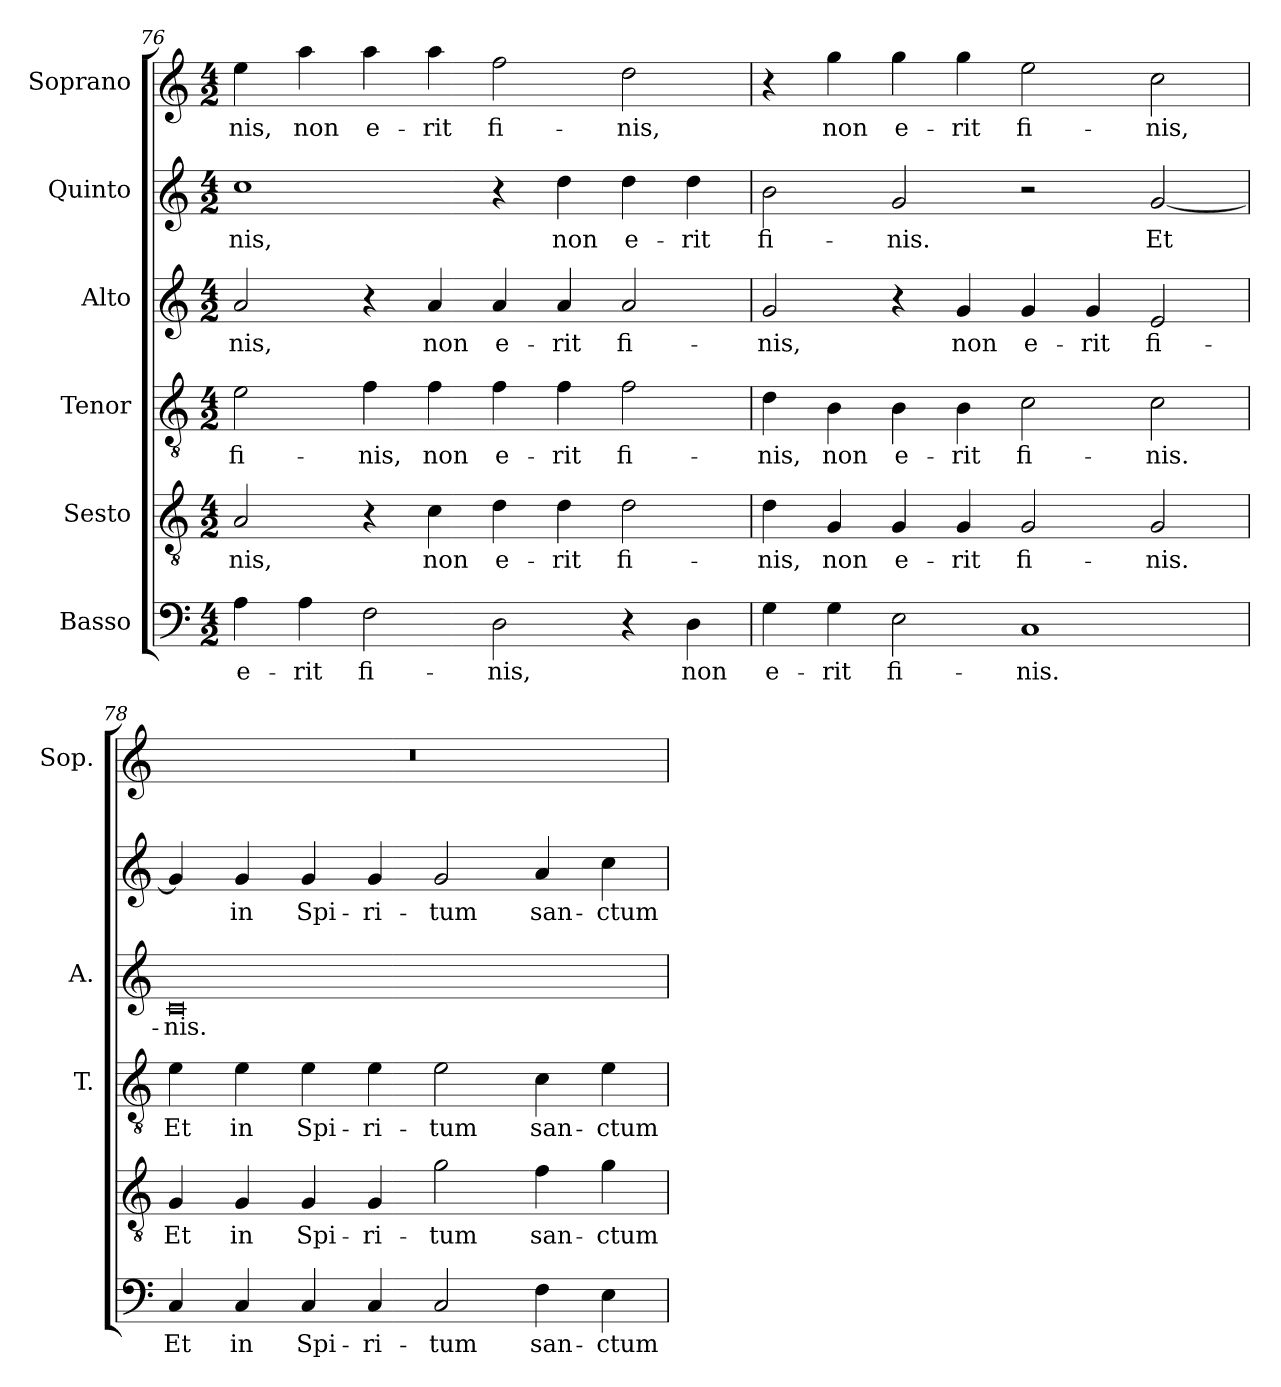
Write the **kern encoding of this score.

**kern	**text	**kern	**text	**kern	**text	**kern	**text	**kern	**text	**kern	**text
*part6	*part6	*part5	*part5	*part4	*part4	*part3	*part3	*part2	*part2	*part1	*part1
*staff6	*staff6	*staff5	*staff5	*staff4	*staff4	*staff3	*staff3	*staff2	*staff2	*staff1	*staff1
*I"Basso	*	*I"Sesto	*	*I"Tenor	*	*I"Alto	*	*I"Quinto	*	*I"Soprano	*
*	*	*	*	*I'T.	*	*I'A.	*	*	*	*I'Sop.	*
*clefF4	*	*clefGv2	*	*clefGv2	*	*clefG2	*	*clefG2	*	*clefG2	*
*	*	*ITrd7c12	*	*ITrd7c12	*	*	*	*	*	*	*
*k[]	*	*k[]	*	*k[]	*	*k[]	*	*k[]	*	*k[]	*
*C:	*	*C:	*	*C:	*	*C:	*	*C:	*	*C:	*
*M4/2	*	*M4/2	*	*M4/2	*	*M4/2	*	*M4/2	*	*M4/2	*
=76	=76	=76	=76	=76	=76	=76	=76	=76	=76	=76	=76
!	!LO:LY:b:color=#000000	!	!	!	!	!	!	!	!	!	!
!	!	!	!LO:LY:b:color=#000000	!	!	!	!	!	!	!	!
!	!	!	!	!	!LO:LY:b:color=#000000	!	!	!	!	!	!
!	!	!	!	!	!	!	!LO:LY:b:color=#000000	!	!	!	!
!	!	!	!	!	!	!	!	!	!LO:LY:b:color=#000000	!	!
!	!	!	!	!	!	!	!	!	!	!	!LO:LY:b:color=#000000
4Ai\	e-	2AAi/	-nis,	2Ei\	fi-	2ai/	-nis,	1cci	-nis,	4eei\	-nis,
!	!LO:LY:b:color=#000000	!	!	!	!	!	!	!	!	!	!
!	!	!	!	!	!	!	!	!	!	!	!LO:LY:b:color=#000000
4Ai\	-rit	.	.	.	.	.	.	.	.	4aai\	non
!	!LO:LY:b:color=#000000	!	!	!	!	!	!	!	!	!	!
!	!	!	!	!	!LO:LY:b:color=#000000	!	!	!	!	!	!
!	!	!	!	!	!	!	!	!	!	!	!LO:LY:b:color=#000000
2Fi\	fi-	4r	.	4Fi\	-nis,	4r	.	.	.	4aai\	e-
!	!	!	!LO:LY:b:color=#000000	!	!	!	!	!	!	!	!
!	!	!	!	!	!LO:LY:b:color=#000000	!	!	!	!	!	!
!	!	!	!	!	!	!	!LO:LY:b:color=#000000	!	!	!	!
!	!	!	!	!	!	!	!	!	!	!	!LO:LY:b:color=#000000
.	.	4Ci\	non	4Fi\	non	4ai/	non	.	.	4aai\	-rit
!	!LO:LY:b:color=#000000	!	!	!	!	!	!	!	!	!	!
!	!	!	!LO:LY:b:color=#000000	!	!	!	!	!	!	!	!
!	!	!	!	!	!LO:LY:b:color=#000000	!	!	!	!	!	!
!	!	!	!	!	!	!	!LO:LY:b:color=#000000	!	!	!	!
!	!	!	!	!	!	!	!	!	!	!	!LO:LY:b:color=#000000
2Di\	-nis,	4Di\	e-	4Fi\	e-	4ai/	e-	4r	.	2ffi\	fi-
!	!	!	!LO:LY:b:color=#000000	!	!	!	!	!	!	!	!
!	!	!	!	!	!LO:LY:b:color=#000000	!	!	!	!	!	!
!	!	!	!	!	!	!	!LO:LY:b:color=#000000	!	!	!	!
!	!	!	!	!	!	!	!	!	!LO:LY:b:color=#000000	!	!
.	.	4Di\	-rit	4Fi\	-rit	4ai/	-rit	4ddi\	non	.	.
!	!	!	!LO:LY:b:color=#000000	!	!	!	!	!	!	!	!
!	!	!	!	!	!LO:LY:b:color=#000000	!	!	!	!	!	!
!	!	!	!	!	!	!	!LO:LY:b:color=#000000	!	!	!	!
!	!	!	!	!	!	!	!	!	!LO:LY:b:color=#000000	!	!
!	!	!	!	!	!	!	!	!	!	!	!LO:LY:b:color=#000000
4r	.	2Di\	fi-	2Fi\	fi-	2ai/	fi-	4ddi\	e-	2ddi\	-nis,
!	!LO:LY:b:color=#000000	!	!	!	!	!	!	!	!	!	!
!	!	!	!	!	!	!	!	!	!LO:LY:b:color=#000000	!	!
4Di\	non	.	.	.	.	.	.	4ddi\	-rit	.	.
=77	=77	=77	=77	=77	=77	=77	=77	=77	=77	=77	=77
!	!LO:LY:b:color=#000000	!	!	!	!	!	!	!	!	!	!
!	!	!	!LO:LY:b:color=#000000	!	!	!	!	!	!	!	!
!	!	!	!	!	!LO:LY:b:color=#000000	!	!	!	!	!	!
!	!	!	!	!	!	!	!LO:LY:b:color=#000000	!	!	!	!
!	!	!	!	!	!	!	!	!	!LO:LY:b:color=#000000	!	!
4Gi\	e-	4Di\	-nis,	4Di\	-nis,	2gi/	-nis,	2bi\	fi-	4r	.
!	!LO:LY:b:color=#000000	!	!	!	!	!	!	!	!	!	!
!	!	!	!LO:LY:b:color=#000000	!	!	!	!	!	!	!	!
!	!	!	!	!	!LO:LY:b:color=#000000	!	!	!	!	!	!
!	!	!	!	!	!	!	!	!	!	!	!LO:LY:b:color=#000000
4Gi\	-rit	4GGi/	non	4BBi\	non	.	.	.	.	4ggi\	non
!	!LO:LY:b:color=#000000	!	!	!	!	!	!	!	!	!	!
!	!	!	!LO:LY:b:color=#000000	!	!	!	!	!	!	!	!
!	!	!	!	!	!LO:LY:b:color=#000000	!	!	!	!	!	!
!	!	!	!	!	!	!	!	!	!LO:LY:b:color=#000000	!	!
!	!	!	!	!	!	!	!	!	!	!	!LO:LY:b:color=#000000
2Ei\	fi-	4GGi/	e-	4BBi\	e-	4r	.	2gi/	-nis.	4ggi\	e-
!	!	!	!LO:LY:b:color=#000000	!	!	!	!	!	!	!	!
!	!	!	!	!	!LO:LY:b:color=#000000	!	!	!	!	!	!
!	!	!	!	!	!	!	!LO:LY:b:color=#000000	!	!	!	!
!	!	!	!	!	!	!	!	!	!	!	!LO:LY:b:color=#000000
.	.	4GGi/	-rit	4BBi\	-rit	4gi/	non	.	.	4ggi\	-rit
!	!LO:LY:b:color=#000000	!	!	!	!	!	!	!	!	!	!
!	!	!	!LO:LY:b:color=#000000	!	!	!	!	!	!	!	!
!	!	!	!	!	!LO:LY:b:color=#000000	!	!	!	!	!	!
!	!	!	!	!	!	!	!LO:LY:b:color=#000000	!	!	!	!
!	!	!	!	!	!	!	!	!	!	!	!LO:LY:b:color=#000000
1Ci	-nis.	2GGi/	fi-	2Ci\	fi-	4gi/	e-	2r	.	2eei\	fi-
!	!	!	!	!	!	!	!LO:LY:b:color=#000000	!	!	!	!
.	.	.	.	.	.	4gi/	-rit	.	.	.	.
!	!	!	!LO:LY:b:color=#000000	!	!	!	!	!	!	!	!
!	!	!	!	!	!LO:LY:b:color=#000000	!	!	!	!	!	!
!	!	!	!	!	!	!	!LO:LY:b:color=#000000	!	!	!	!
!	!	!	!	!	!	!	!	!	!LO:LY:b:color=#000000	!	!
!	!	!	!	!	!	!	!	!	!	!	!LO:LY:b:color=#000000
.	.	2GGi/	-nis.	2Ci\	-nis.	2ei/	fi-	[2gi/	Et	2cci\	-nis,
=78	=78	=78	=78	=78	=78	=78	=78	=78	=78	=78	=78
!	!LO:LY:b:color=#000000	!	!	!	!	!	!	!	!	!	!
!	!	!	!LO:LY:b:color=#000000	!	!	!	!	!	!	!	!
!	!	!	!	!	!LO:LY:b:color=#000000	!	!	!	!	!	!
!	!	!	!	!	!	!	!LO:LY:b:color=#000000	!	!	!LO:N:vis=1	!
4Ci/	Et	4GGi/	Et	4Ei\	Et	0ci	-nis.	4gi/]	.	0r	.
!	!LO:LY:b:color=#000000	!	!	!	!	!	!	!	!	!	!
!	!	!	!LO:LY:b:color=#000000	!	!	!	!	!	!	!	!
!	!	!	!	!	!LO:LY:b:color=#000000	!	!	!	!	!	!
!	!	!	!	!	!	!	!	!	!LO:LY:b:color=#000000	!	!
4Ci/	in	4GGi/	in	4Ei\	in	.	.	4gi/	in	.	.
!	!LO:LY:b:color=#000000	!	!	!	!	!	!	!	!	!	!
!	!	!	!LO:LY:b:color=#000000	!	!	!	!	!	!	!	!
!	!	!	!	!	!LO:LY:b:color=#000000	!	!	!	!	!	!
!	!	!	!	!	!	!	!	!	!LO:LY:b:color=#000000	!	!
4Ci/	Spi-	4GGi/	Spi-	4Ei\	Spi-	.	.	4gi/	Spi-	.	.
!	!LO:LY:b:color=#000000	!	!	!	!	!	!	!	!	!	!
!	!	!	!LO:LY:b:color=#000000	!	!	!	!	!	!	!	!
!	!	!	!	!	!LO:LY:b:color=#000000	!	!	!	!	!	!
!	!	!	!	!	!	!	!	!	!LO:LY:b:color=#000000	!	!
4Ci/	-ri-	4GGi/	-ri-	4Ei\	-ri-	.	.	4gi/	-ri-	.	.
!	!LO:LY:b:color=#000000	!	!	!	!	!	!	!	!	!	!
!	!	!	!LO:LY:b:color=#000000	!	!	!	!	!	!	!	!
!	!	!	!	!	!LO:LY:b:color=#000000	!	!	!	!	!	!
!	!	!	!	!	!	!	!	!	!LO:LY:b:color=#000000	!	!
2Ci/	-tum	2Gi\	-tum	2Ei\	-tum	.	.	2gi/	-tum	.	.
!	!LO:LY:b:color=#000000	!	!	!	!	!	!	!	!	!	!
!	!	!	!LO:LY:b:color=#000000	!	!	!	!	!	!	!	!
!	!	!	!	!	!LO:LY:b:color=#000000	!	!	!	!	!	!
!	!	!	!	!	!	!	!	!	!LO:LY:b:color=#000000	!	!
4Fi\	san-	4Fi\	san-	4Ci\	san-	.	.	4ai/	san-	.	.
!	!LO:LY:b:color=#000000	!	!	!	!	!	!	!	!	!	!
!	!	!	!LO:LY:b:color=#000000	!	!	!	!	!	!	!	!
!	!	!	!	!	!LO:LY:b:color=#000000	!	!	!	!	!	!
!	!	!	!	!	!	!	!	!	!LO:LY:b:color=#000000	!	!
4Ei\	-ctum	4Gi\	-ctum	4Ei\	-ctum	.	.	4cci\	-ctum	.	.
=	=	=	=	=	=	=	=	=	=	=	=
*-	*-	*-	*-	*-	*-	*-	*-	*-	*-	*-	*-
